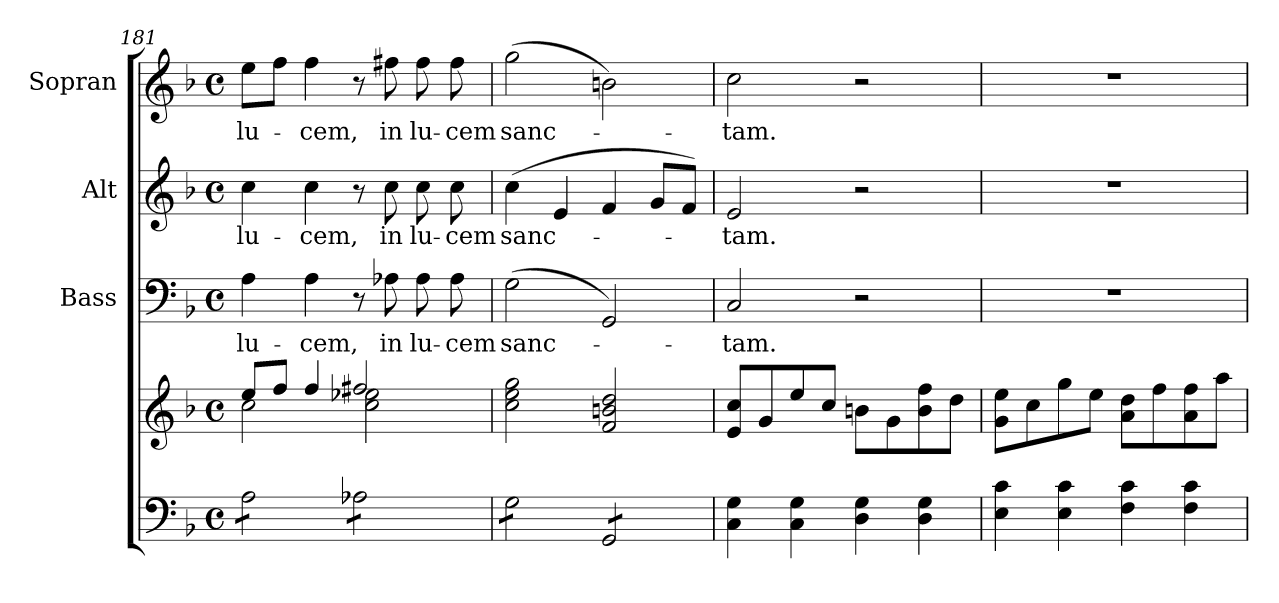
**kern	**kern	**kern	**text	**kern	**text	**kern	**text
*part4	*part4	*part3	*part3	*part2	*part2	*part1	*part1
*staff5	*staff4	*staff3	*staff3	*staff2	*staff2	*staff1	*staff1
*	*	*I"Bass	*	*I"Alt	*	*I"Sopran	*
*	*	*I'B.	*	*I'A.	*	*I'S.	*
!!LO:LB:g=z
*clefF4	*clefG2	*clefF4	*	*clefG2	*	*clefG2	*
*k[b-]	*k[b-]	*k[b-]	*	*k[b-]	*	*k[b-]	*
*F:	*F:	*F:	*	*F:	*	*F:	*
*M4/4	*M4/4	*M4/4	*	*M4/4	*	*M4/4	*
*met(c)	*met(c)	*met(c)	*	*met(c)	*	*met(c)	*
=181	=181	=181	=181	=181	=181	=181	=181
*	*^	*	*	*	*	*	*
!	!	!	!	!LO:LY:b	!	!LO:LY:b	!	!LO:LY:b
*tremolo	*	*	*	*	*	*	*	*
8A\L	8ee/L	2cc\	4A\	lu-	4cc\	lu-	8ee\L	lu-
8A\	8ff/J	.	.	.	.	.	8ff\J	.
!	!	!	!	!LO:LY:b	!	!LO:LY:b	!	!LO:LY:b
8A\	4ff/	.	4A\	-cem,	4cc\	-cem,	4ff\	-cem,
8A\J	.	.	.	.	.	.	.	.
8A-X\L	2ff#X/	2cc\ 2ee-X\	8r	.	8r	.	8r	.
!	!	!	!	!LO:LY:b	!	!LO:LY:b	!	!LO:LY:b
8A-X\	.	.	8A-X\	in	8cc\	in	8ff#X\	in
!	!	!	!	!LO:LY:b	!	!LO:LY:b	!	!LO:LY:b
8A-X\	.	.	8A-\	lu-	8cc\	lu-	8ff#\	lu-
!	!	!	!	!LO:LY:b	!	!LO:LY:b	!	!LO:LY:b
8A-X\J	.	.	8A-\	-cem	8cc\	-cem	8ff#\	-cem
*	*v	*v	*	*	*	*	*	*
=182	=182	=182	=182	=182	=182	=182	=182
!	!	!	!LO:LY:b	!	!LO:LY:b	!	!LO:LY:b
8G\L	2cc\ 2ee\ 2gg\	(>2G\	sanc-	(>4cc\	sanc-	(>2gg\	sanc-
8G\	.	.	.	.	.	.	.
8G\	.	.	.	4e/	.	.	.
8G\J	.	.	.	.	.	.	.
8GG/L	2f/ 2bn/ 2dd/	2GG/)	.	4f/	.	2bn\)	.
8GG/	.	.	.	.	.	.	.
8GG/	.	.	.	8g/L	.	.	.
8GG/J	.	.	.	8f/J)	.	.	.
*Xtremolo	*	*	*	*	*	*	*
=183	=183	=183	=183	=183	=183	=183	=183
!	!	!	!LO:LY:b	!	!LO:LY:b	!	!LO:LY:b
4C\ 4G\	8e/ 8cc/L	2C/	-tam.	2e/	-tam.	2cc\	-tam.
.	8g/	.	.	.	.	.	.
4C\ 4G\	8ee/	.	.	.	.	.	.
.	8cc/J	.	.	.	.	.	.
4D\ 4G\	8bn\L	2r	.	2r	.	2r	.
.	8g\	.	.	.	.	.	.
4D\ 4G\	8b\ 8ff\	.	.	.	.	.	.
.	8dd\J	.	.	.	.	.	.
=184	=184	=184	=184	=184	=184	=184	=184
4E\ 4c\	8g\ 8ee\L	1r	.	1r	.	1r	.
.	8cc\	.	.	.	.	.	.
4E\ 4c\	8gg\	.	.	.	.	.	.
.	8ee\J	.	.	.	.	.	.
4F\ 4c\	8a\ 8dd\L	.	.	.	.	.	.
.	8ff\	.	.	.	.	.	.
4F\ 4c\	8a\ 8ff\	.	.	.	.	.	.
.	8aa\J	.	.	.	.	.	.
=	=	=	=	=	=	=	=
*-	*-	*-	*-	*-	*-	*-	*-
